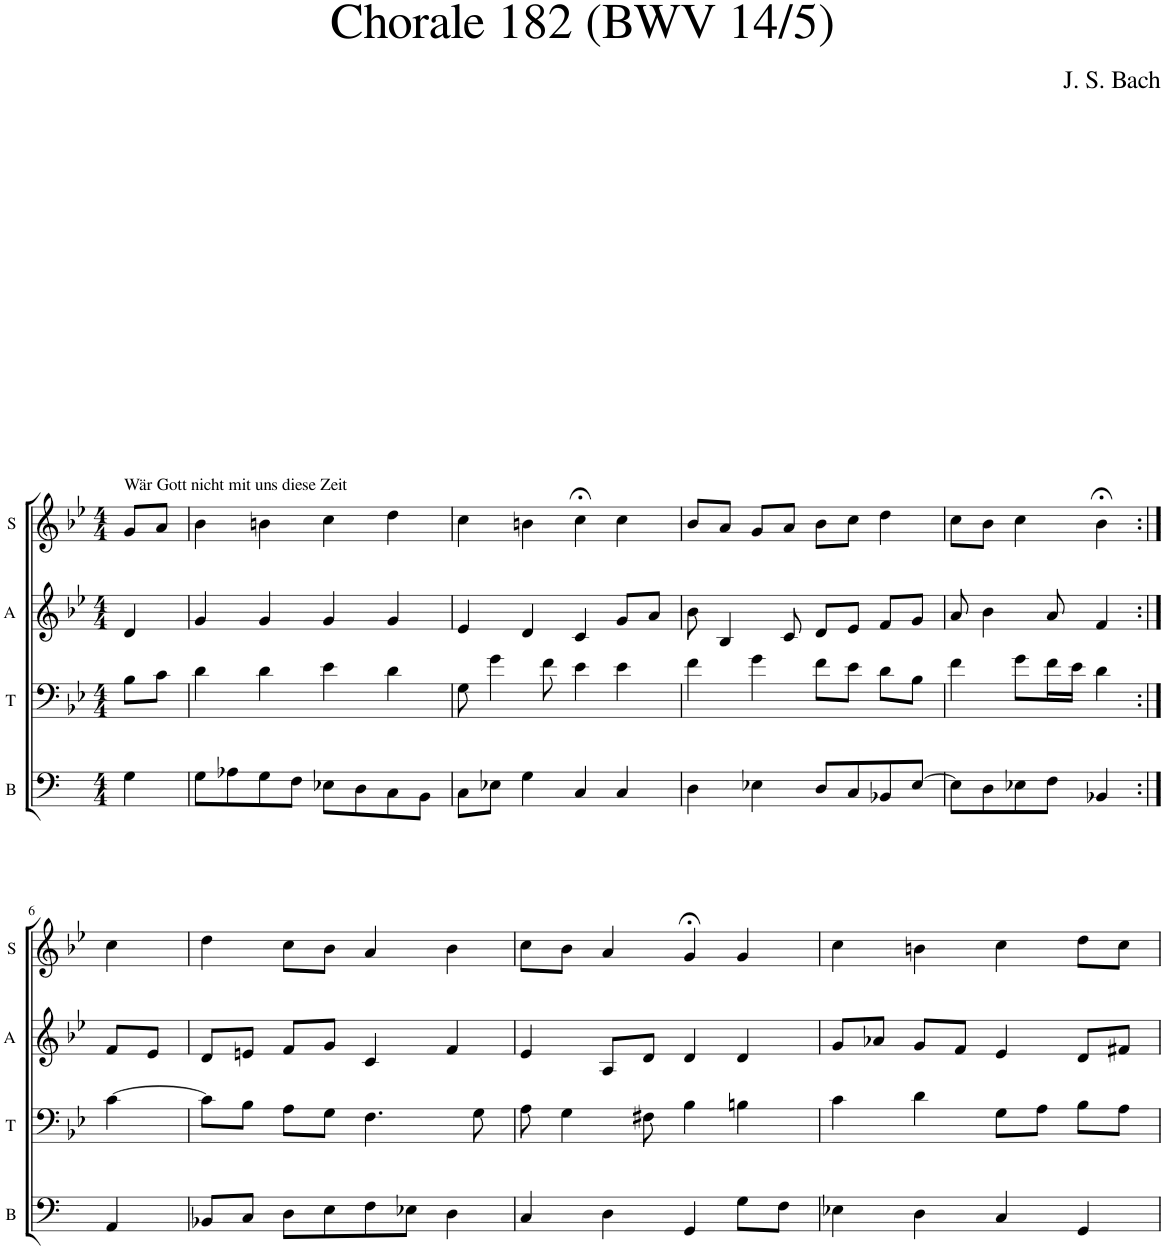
**kern	**kern	**kern	**kern
*part4	*part3	*part2	*part1
*staff4	*staff3	*staff2	*staff1
*I"B	*I"T	*I"A	*I"S
*I'B	*I'T	*I'A	*I'S
*clefF4	*clefF4	*clefG2	*clefG2
*k[]	*k[b-e-]	*k[b-e-]	*k[b-e-]
*M4/4	*M4/4	*M4/4	*M4/4
=1	=1	=1	=1
!	!	!	!LO:TX:a:t=Wär Gott nicht mit uns diese Zeit
4G\	8B-\L	4d/	8g/L
.	8c\J	.	8a/J
=2	=2	=2	=2
8G\L	4d\	4g/	4b-\
8A-X\	.	.	.
8G\	4d\	4g/	4bn\
8F\J	.	.	.
8E-X\L	4e-\	4g/	4cc\
8D\	.	.	.
8C\	4d\	4g/	4dd\
8BB\J	.	.	.
=3	=3	=3	=3
8C\L	8G\	4e-/	4cc\
8E-X\J	4g\	.	.
4G\	.	4d/	4bn\
.	8f\	.	.
4C/	4e-\	4c/	4cc;<\
4C/	4e-\	8g/L	4cc\
.	.	8a/J	.
=4	=4	=4	=4
4D\	4f\	8b-\	8b-/L
.	.	4B-/	8a/J
4E-X\	4g\	.	8g/L
.	.	8c/	8a/J
8D/L	8f\L	8d/L	8b-\L
8C/	8e-\J	8e-/J	8cc\J
8BB-X/	8d\L	8f/L	4dd\
[8E-/J	8B-\J	8g/J	.
=5	=5	=5	=5
8E-\L]	4f\	8a/	8cc\L
8D\	.	4b-\	8b-\J
8E-X\	8g\L	.	4cc\
8F\J	16f\L	8a/	.
.	16e-\JJ	.	.
4BB-X/	4d\	4f/	4b-;<\
!!LO:LB:g=z
=6:|!	=6:|!	=6:|!	=6:|!
4AA/	[4c\	8f/L	4cc\
.	.	8e-/J	.
=7	=7	=7	=7
8BB-X/L	8c\L]	8d/L	4dd\
8C/J	8B-\J	8en/J	.
8D\L	8A\L	8f/L	8cc\L
8E\	8G\J	8g/J	8b-\J
8F\	4.F\	4c/	4a/
8E-X\J	.	.	.
4D\	.	4f/	4b-\
.	8G\	.	.
=8	=8	=8	=8
4C/	8A\	4e-/	8cc\L
.	4G\	.	8b-\J
4D\	.	8A/L	4a/
.	8F#X\	8d/J	.
4GG/	4B-\	4d/	4g;</
8G\L	4Bn\	4d/	4g/
8F\J	.	.	.
=9	=9	=9	=9
4E-X\	4c\	8g/L	4cc\
.	.	8a-X/J	.
4D\	4d\	8g/L	4bn\
.	.	8f/J	.
4C/	8G\L	4e-/	4cc\
.	8A\J	.	.
4GG/	8B-\L	8d/L	8dd\L
.	8A\J	8f#X/J	8cc\J
=	=	=	=
*-	*-	*-	*-
